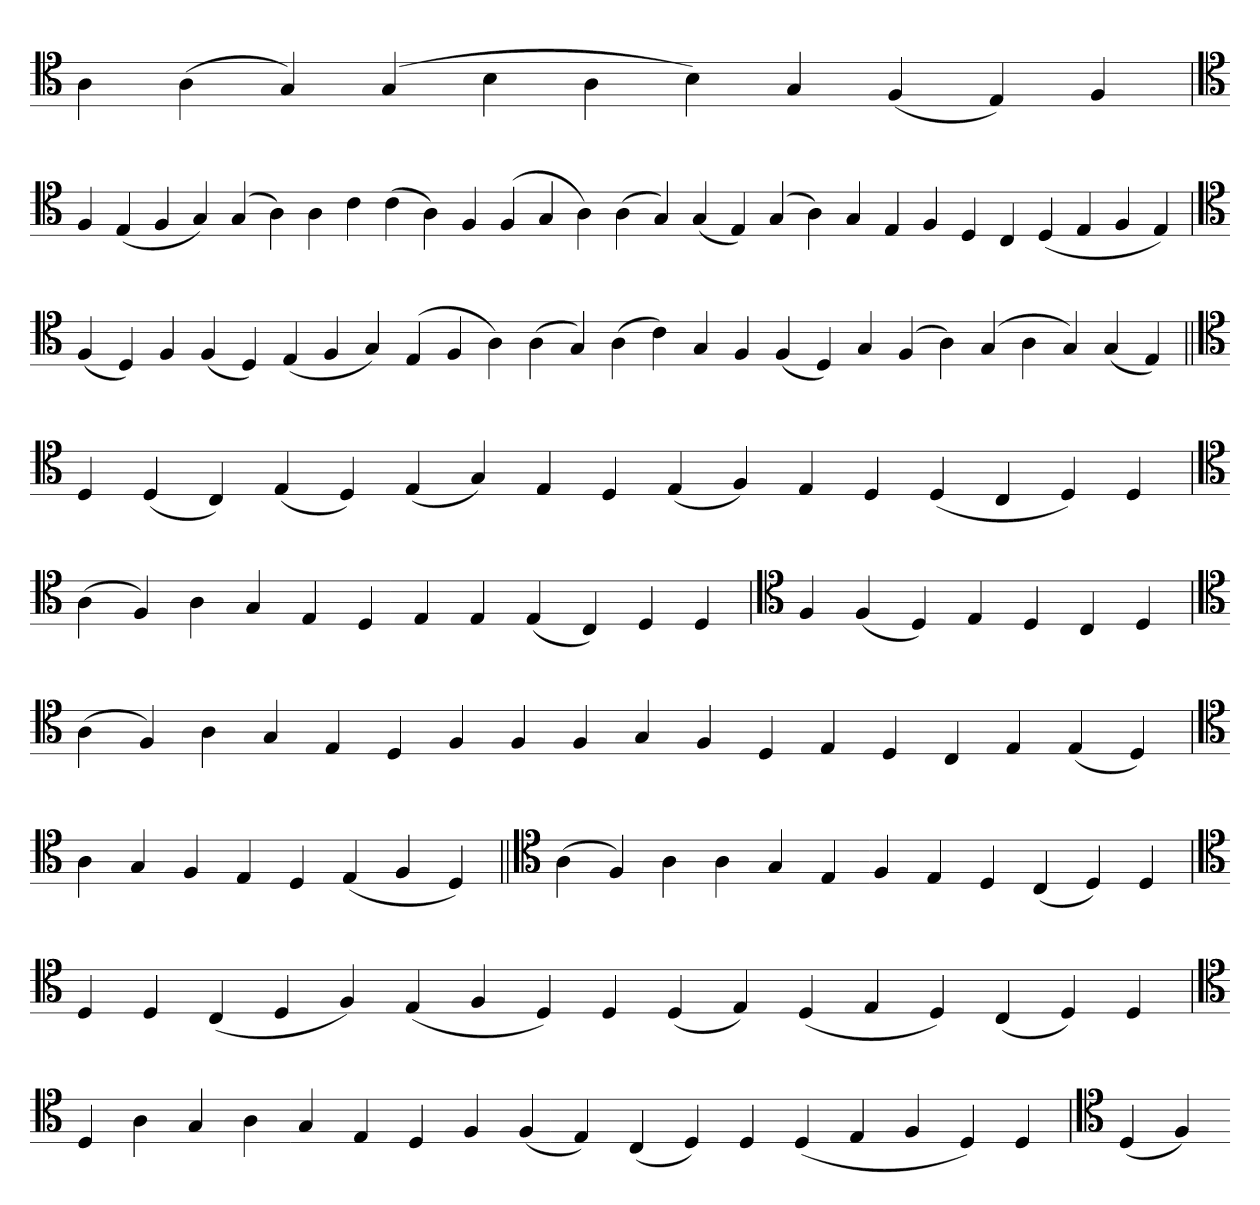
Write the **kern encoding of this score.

**kern
*part1
*staff1
*clefC4
=
4A
(4A
4G)
(4G
4B
4A
4B)
4G
(4F
4E)
4F
=`
*clefC4
4F
(4E
4F
4G)
(4G
4A)
4A
4c
(4c
4A)
4F
(4F
4G
4A)
(4A
4G)
(4G
4E)
(4G
4A)
4G
4E
4F
4D
4C
(4D
4E
4F
4E)
='
*clefC4
(4F
4D)
4F
(4F
4D)
(4E
4F
4G)
(4E
4F
4A)
(4A
4G)
(4A
4c)
4G
4F
(4F
4D)
4G
(4F
4A)
(4G
4A
4G)
(4G
4E)
=||
*clefC4
4D
(4D
4C)
(4E
4D)
(4E
4G)
4E
4D
(4E
4F)
4E
4D
(4D
4C
4D)
4D
='
*clefC4
(4A
4F)
4A
4G
4E
4D
4E
4E
(4E
4C)
4D
4D
=`
*clefC4
4F
(4F
4D)
4E
4D
4C
4D
='
*clefC4
(4A
4F)
4A
4G
4E
4D
4F
4F
4F
4G
4F
4D
4E
4D
4C
4E
(4E
4D)
=`
*clefC4
4A
4G
4F
4E
4D
(4E
4F
4D)
=||
*clefC4
(4A
4F)
4A
4A
4G
4E
4F
4E
4D
(4C
4D)
4D
=`
*clefC4
4D
4D
(4C
4D
4F)
(4E
4F
4D)
4D
(4D
4E)
(4D
4E
4D)
(4C
4D)
4D
='
*clefC4
4D
4A
4G
4A
4G
4E
4D
4F
(4F
4E)
(4C
4D)
4D
(4D
4E
4F
4D)
4D
=
*clefC4
(4D
4F)
=-
*-
